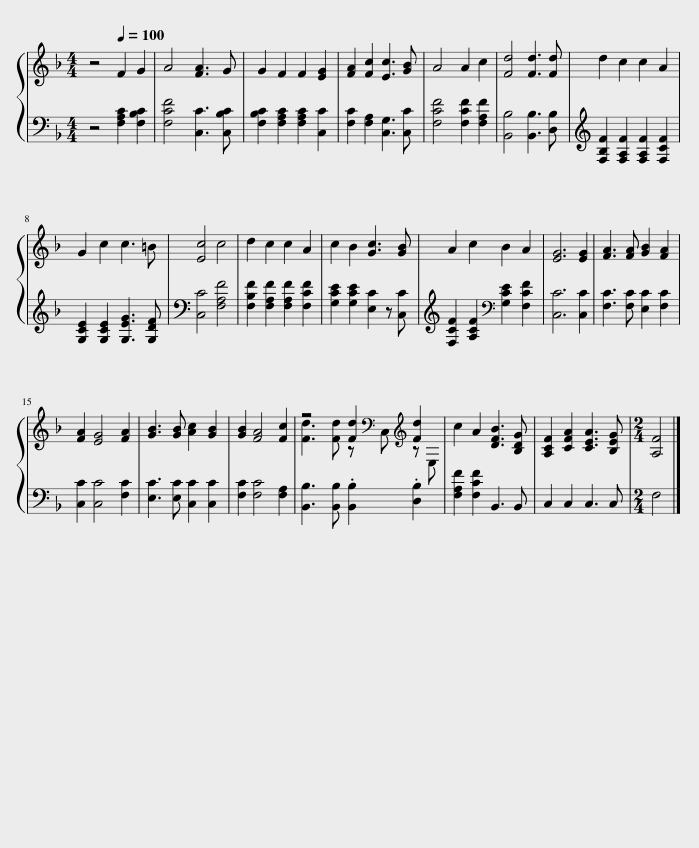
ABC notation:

X:1
%%score { ( 1 3 ) | 2 }
L:1/8
M:4/4
I:linebreak $
K:F
V:1 treble
V:3 treble
V:2 bass
V:1
 z4[Q:1/4=100] F2 G2 | A4 [FA]3 G | G2 F2 F2 [EG]2 | [FA]2 [Fc]2 [Ec]3 [GB] | A4 A2 c2 | %5
 [Fd]4 [Fd]3 [Fd] | d2 c2 c2 A2 |$ G2 c2 c3 =B | [Ec]4 c4 | d2 c2 c2 A2 | %10
 c2 B2 [Gc]3 [GB] | A2 c2 B2 A2 | [EG]6 [EG]2 | [FA]3 [FA] [GB]2 [FA]2 |$ [FA]2 [EG]4 [FA]2 | %15
 [GB]3 [GB] [Ac]2 [GB]2 | [GB]2 [FA]4 [Fc]2 | z4 [Fd]2[K:bass][K:treble] [Fd]2 | c2 A2 [DFB]3 [B,DG] | [A,CF]2 [CFA]2 [CEA]3 [B,EG] | %20
[M:2/4] [A,F]4 |] %21
V:2
 z4 [F,A,C]2 [F,B,C]2 | [F,CF]4 [C,C]3 [C,B,C] | [F,B,C]2 [F,A,C]2 [F,A,C]2 [C,C]2 | [F,C]2 [F,A,]2 [C,G,]3 [C,C] | [F,CF]4 [F,CF]2 [F,A,F]2 | %5
 [B,,B,]4 [B,,B,]3 [D,B,] | [F,B,F]2 [F,A,F]2 [F,A,F]2 [F,CF]2 |$ [G,CE]2 [G,CE]2 [G,EG]3 [G,DF] | [C,C]4 [F,A,F]4 | [F,B,F]2 [F,A,F]2 [F,A,F]2 [F,CF]2 | %10
 [G,CE]2 [G,CE]2 [E,C]2 z [C,C] | [F,CF]2 [A,CF]2[K:bass] [G,CE]2 [F,CF]2 | [C,C]6 [C,C]2 | [F,C]3 [F,C] [E,C]2 [F,C]2 |$ [C,C]2 [C,C]4 [F,C]2 | %15
 [E,C]3 [E,C] [C,C]2 [C,C]2 | [F,C]2 [F,C]4 [F,A,]2 | [B,,B,]3 [B,,B,] .[B,,B,]2 .[D,B,]2 | [F,A,F]2 [F,CF]2 B,,3 B,, | C,2 C,2 C,3 C, | %20
[M:2/4] F,4 |] %21
V:3
 x8 | x8 | x8 | x8 | x8 | %5
 x8 | x8 |$ x8 | x8 | x8 | %10
 x8 | x8 | x8 | x8 |$ x8 | %15
 x8 | x8 | [Fd]3 [Fd] z[K:bass] C,[K:treble] z E, | x8 | x8 | %20
[M:2/4] x4 |] %21
